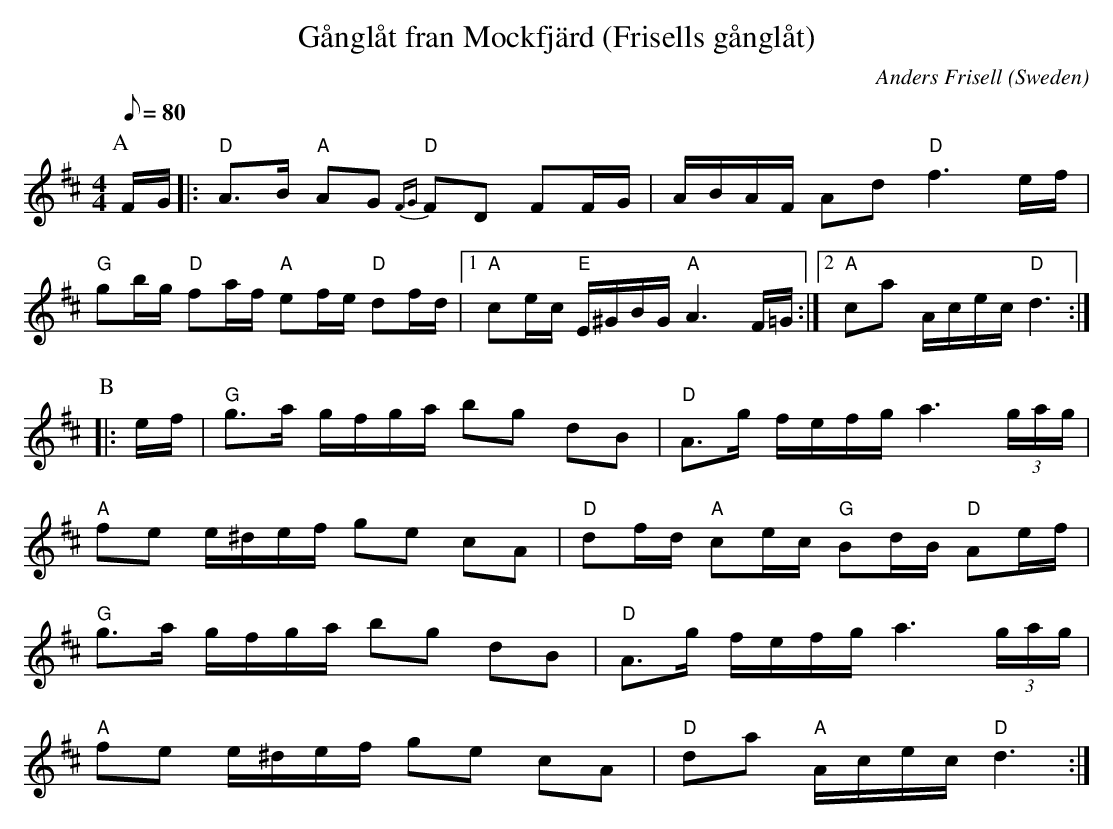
X:1
T:G\aangl\aat fran Mockfj\"ard (Frisells g\aangl\aat)
O:Sweden
M:4/4
C:Anders Frisell
Q:80
K:D
P:A
F/G/ |:\
"D"A>B "A"AG {FG}"D"FD FF/G/ | A/B/A/F/ Ad "D"f3e/f/ |
"G"gb/g/ "D"fa/f/ "A"ef/e/ "D"df/d/ |1 \
"A"ce/c/ "E"E/^G/B/G/ "A"A3F/=G/ :|2 \
"A"ca A/c/e/c/ "D"d3 :|
P:B
|: e/f/ |\
"G"g>a g/f/g/a/ bg dB | "D"A>g f/e/f/g/ a3 (3g/a/g/ |
"A"fe e/^d/e/f/ ge cA | "D"df/d/ "A"ce/c/ "G"Bd/B/ "D"Ae/f/ |
"G"g>a g/f/g/a/ bg dB | "D"A>g f/e/f/g/ a3 (3g/a/g/ |
"A"fe e/^d/e/f/ ge cA |"D" da "A"A/c/e/c/ "D"d3 :|
